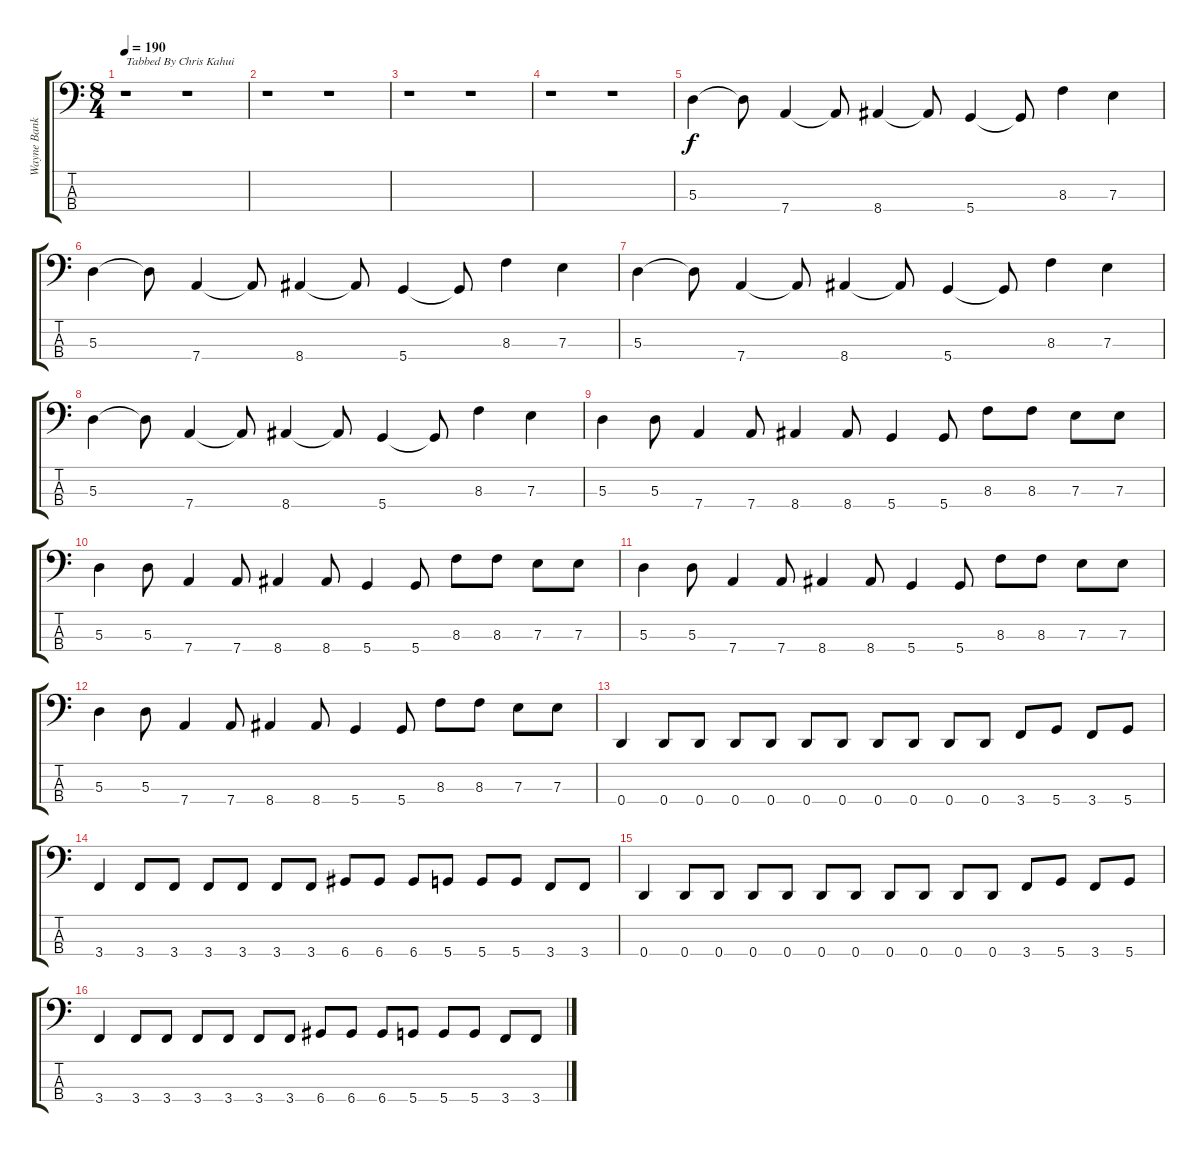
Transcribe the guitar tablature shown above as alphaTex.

\track ("Wayne Banks" "Wayne Bank") {instrument electricbassfinger}
\staff {score tabs}
\tuning (G2 D2 A1 D1) {hide}
\ts (8 4)
\tempo 190
\clef f4
\ks c
r.1{txt "Tabbed By Chris Kahui" dy f instrument electricbassfinger} r.1 |
r.1 r.1 |
r.1 r.1 |
r.1 r.1 |
5.3.4 5.3{t}.8 7.4.4 7.4{t}.8 8.4.4 8.4{t}.8 5.4.4 5.4{t}.8 8.3.4 7.3.4 |
5.3.4 5.3{t}.8 7.4.4 7.4{t}.8 8.4.4 8.4{t}.8 5.4.4 5.4{t}.8 8.3.4 7.3.4 |
5.3.4 5.3{t}.8 7.4.4 7.4{t}.8 8.4.4 8.4{t}.8 5.4.4 5.4{t}.8 8.3.4 7.3.4 |
5.3.4 5.3{t}.8 7.4.4 7.4{t}.8 8.4.4 8.4{t}.8 5.4.4 5.4{t}.8 8.3.4 7.3.4 |
5.3.4 5.3.8 7.4.4 7.4.8 8.4.4 8.4.8 5.4.4 5.4.8 8.3.8 8.3.8 7.3.8 7.3.8 |
5.3.4 5.3.8 7.4.4 7.4.8 8.4.4 8.4.8 5.4.4 5.4.8 8.3.8 8.3.8 7.3.8 7.3.8 |
5.3.4 5.3.8 7.4.4 7.4.8 8.4.4 8.4.8 5.4.4 5.4.8 8.3.8 8.3.8 7.3.8 7.3.8 |
5.3.4 5.3.8 7.4.4 7.4.8 8.4.4 8.4.8 5.4.4 5.4.8 8.3.8 8.3.8 7.3.8 7.3.8 |
0.4.4 0.4.8 0.4.8 0.4.8 0.4.8 0.4.8 0.4.8 0.4.8 0.4.8 0.4.8 0.4.8 3.4.8 5.4.8 3.4.8 5.4.8 |
3.4.4 3.4.8 3.4.8 3.4.8 3.4.8 3.4.8 3.4.8 6.4.8 6.4.8 6.4.8 5.4.8 5.4.8 5.4.8 3.4.8 3.4.8 |
0.4.4 0.4.8 0.4.8 0.4.8 0.4.8 0.4.8 0.4.8 0.4.8 0.4.8 0.4.8 0.4.8 3.4.8 5.4.8 3.4.8 5.4.8 |
3.4.4 3.4.8 3.4.8 3.4.8 3.4.8 3.4.8 3.4.8 6.4.8 6.4.8 6.4.8 5.4.8 5.4.8 5.4.8 3.4.8 3.4.8
